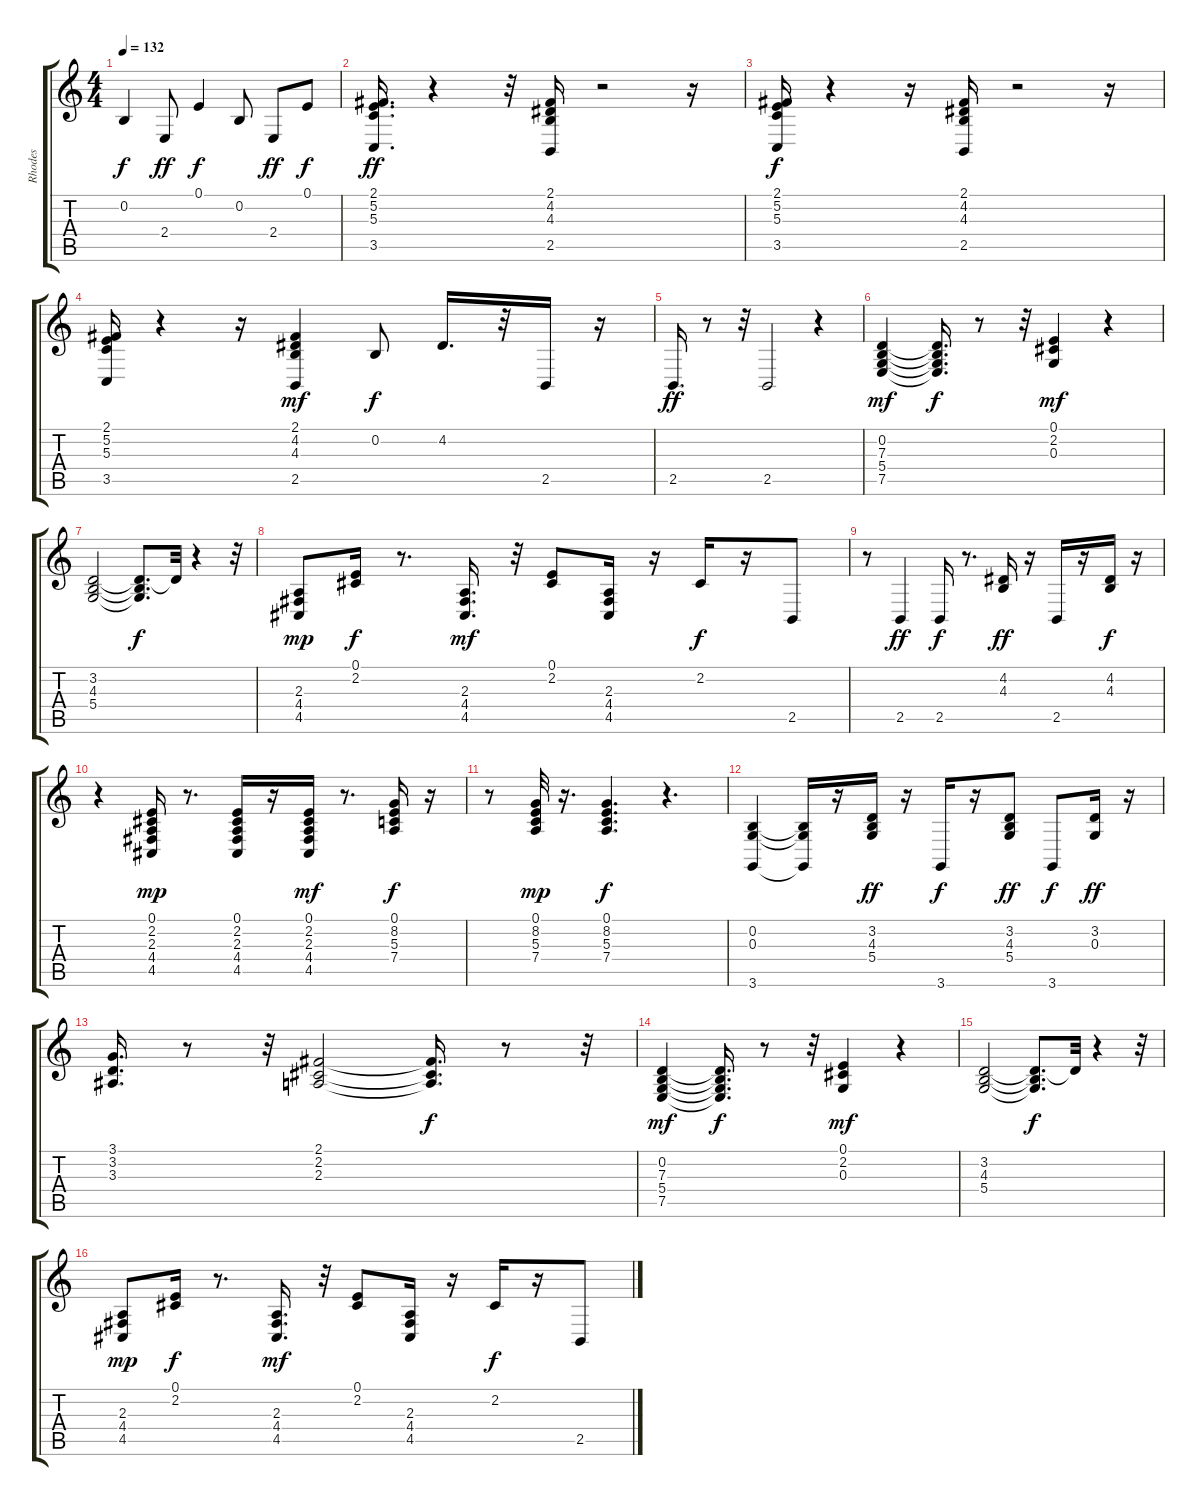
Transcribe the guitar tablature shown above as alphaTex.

\track ("Rhodes" "Rhodes") {instrument electricpiano1}
\staff {score tabs}
\tuning (E4 B3 G3 D3 A2 E2) {hide}
\ts (4 4)
\tempo 132
\clef g2
\ks c
0.2{t}.4{dy f} 2.4.8{dy ff} 0.1.4{dy f} 0.2.8 2.4.8{dy ff} 0.1.8{dy f} |
(2.1 5.2 5.3 3.5).16{d dy ff} r.4 r.32 (2.1 4.2 4.3 2.5).16 r.2 r.16 |
(2.1 5.2 5.3 3.5).16{dy f} r.4 r.16 (2.1 4.2 4.3 2.5).16 r.2 r.16 |
(2.1 5.2 5.3 3.5).16 r.4 r.16 (2.1 4.2 4.3 2.5).4{dy mf} 0.2.8{dy f} 4.2.16{d} r.32 2.5.16 r.16 |
2.5.16{d dy ff} r.8 r.32 2.5.2 r.4 |
(0.2 7.3 5.4 7.5).4{dy mf} (0.2{t} 7.3{t} 5.4{t} 7.5{t}).16{d dy f} r.8 r.32 (0.1 2.2 0.3).4{dy mf} r.4 |
(3.2 4.3 5.4).2 (3.2{t} 4.3{t} 5.4{t}).8{d dy f} 3.2{t}.32 r.4 r.32 |
(2.3 4.4 4.5).8{dy mp} (0.1 2.2).16{dy f} r.8{d} (2.3 4.4 4.5).16{d dy mf} r.32 (0.1 2.2).8 (2.3 4.4 4.5).16 r.16 2.2.16{dy f} r.16 2.5.8 |
r.8 2.5.4{dy ff} 2.5.16{dy f} r.8{d} (4.2 4.3).16{dy ff} r.16 2.5.16 r.16 (4.2 4.3).16{dy f} r.16 |
r.4 (0.1 2.2 2.3 4.4 4.5).16{dy mp} r.8{d} (0.1 2.2 2.3 4.4 4.5).16 r.16 (0.1 2.2 2.3 4.4 4.5).16{dy mf} r.8{d} (0.1 8.2 5.3 7.4).16{dy f} r.16 |
r.8 (0.1 8.2 5.3 7.4).32{dy mp} r.16{d} (0.1 8.2 5.3 7.4).4{d dy f} r.4{d} |
(0.2 0.3 3.6).4 (0.2{t} 0.3{t} 3.6{t}).16 r.16 (3.2 4.3 5.4).16{dy ff} r.16 3.6.16{dy f} r.16 (3.2 4.3 5.4).8{dy ff} 3.6.8{dy f} (3.2 0.3).16{dy ff} r.16 |
(3.1 3.2 3.3).16{d} r.8 r.32 (2.1 2.2 2.3).2 (2.1{t} 2.2{t} 2.3{t}).16{d dy f} r.8 r.32 |
(0.2 7.3 5.4 7.5).4{dy mf} (0.2{t} 7.3{t} 5.4{t} 7.5{t}).16{d dy f} r.8 r.32 (0.1 2.2 0.3).4{dy mf} r.4 |
(3.2 4.3 5.4).2 (3.2{t} 4.3{t} 5.4{t}).8{d dy f} 3.2{t}.32 r.4 r.32 |
(2.3 4.4 4.5).8{dy mp} (0.1 2.2).16{dy f} r.8{d} (2.3 4.4 4.5).16{d dy mf} r.32 (0.1 2.2).8 (2.3 4.4 4.5).16 r.16 2.2.16{dy f} r.16 2.5.8
